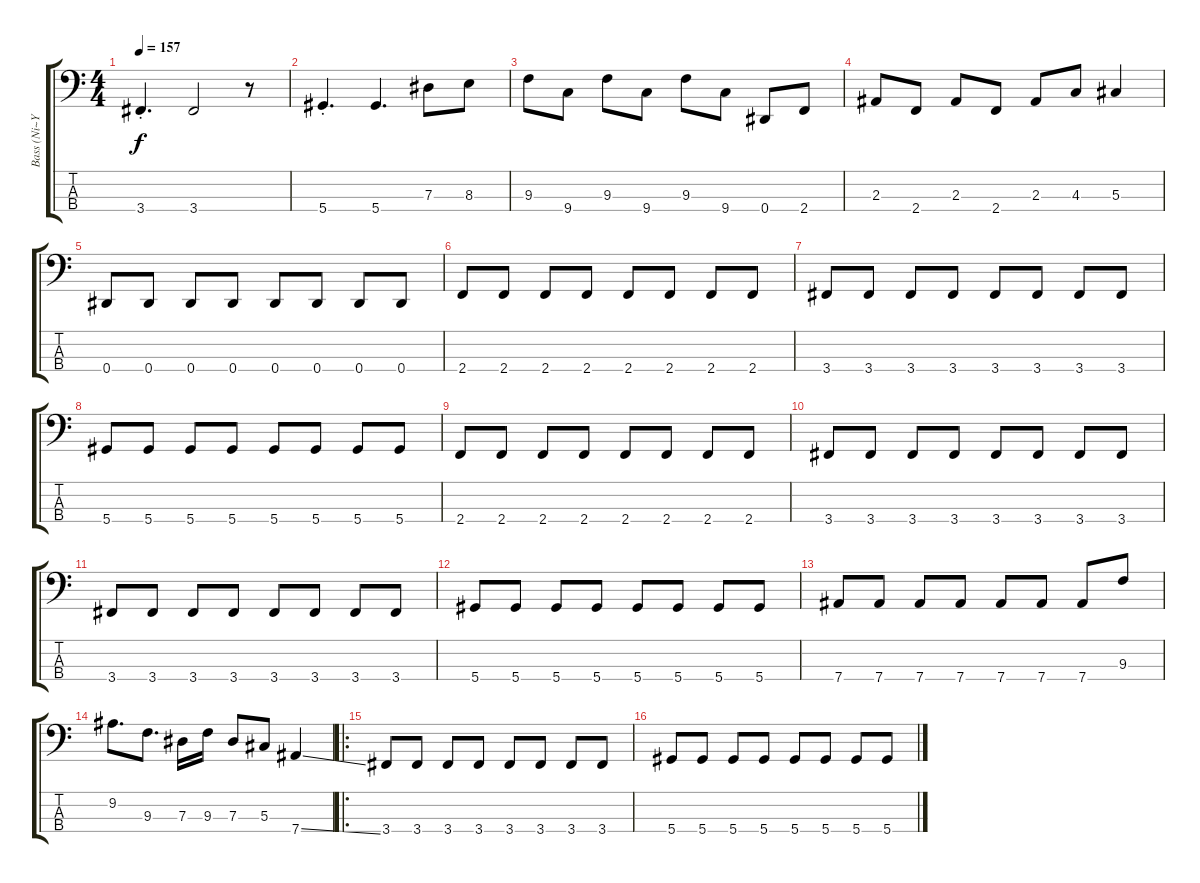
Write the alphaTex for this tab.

\track ("Bass (Ni~Ya)" "Bass (Ni~Y") {instrument electricbasspick}
\staff {score tabs}
\tuning (Gb2 Db2 Ab1 Eb1) {hide}
\ts (4 4)
\tempo 157
\clef f4
\ks c
3.4{st}.4{d dy f} 3.4.2 r.8 |
5.4{st}.4{d} 5.4.4{d} 7.3.8 8.3.8 |
9.3.8 9.4.8 9.3.8 9.4.8 9.3.8 9.4.8 0.4.8 2.4.8 |
2.3.8 2.4.8 2.3.8 2.4.8 2.3.8 4.3.8 5.3.4 |
0.4.8 0.4.8 0.4.8 0.4.8 0.4.8 0.4.8 0.4.8 0.4.8 |
2.4.8 2.4.8 2.4.8 2.4.8 2.4.8 2.4.8 2.4.8 2.4.8 |
3.4.8 3.4.8 3.4.8 3.4.8 3.4.8 3.4.8 3.4.8 3.4.8 |
5.4.8 5.4.8 5.4.8 5.4.8 5.4.8 5.4.8 5.4.8 5.4.8 |
2.4.8 2.4.8 2.4.8 2.4.8 2.4.8 2.4.8 2.4.8 2.4.8 |
3.4.8 3.4.8 3.4.8 3.4.8 3.4.8 3.4.8 3.4.8 3.4.8 |
3.4.8 3.4.8 3.4.8 3.4.8 3.4.8 3.4.8 3.4.8 3.4.8 |
5.4.8 5.4.8 5.4.8 5.4.8 5.4.8 5.4.8 5.4.8 5.4.8 |
7.4.8 7.4.8 7.4.8 7.4.8 7.4.8 7.4.8 7.4.8 9.3.8 |
9.2.8{d} 9.3.8{d} 7.3.16 9.3.16 7.3.8 5.3.8 7.4{ss}.4 |
\ro
3.4.8 3.4.8 3.4.8 3.4.8 3.4.8 3.4.8 3.4.8 3.4.8 |
5.4.8 5.4.8 5.4.8 5.4.8 5.4.8 5.4.8 5.4.8 5.4.8
